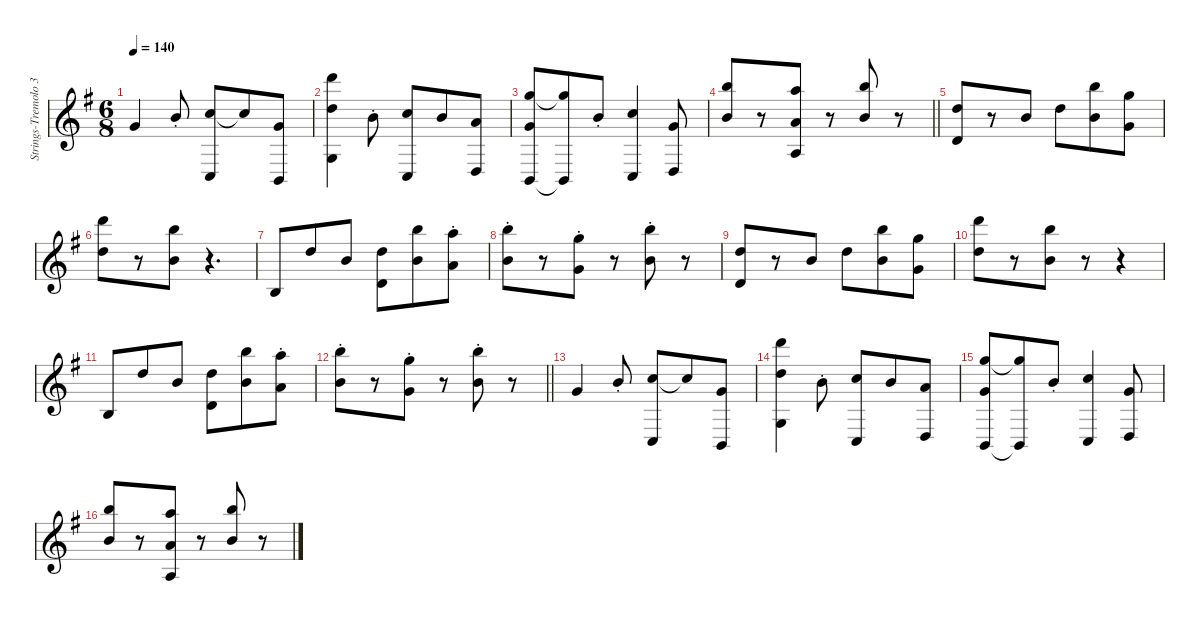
\defaultSystemsLayout 8
\hideDynamics
\bracketExtendMode groupsimilarinstruments
\firstSystemTrackNameMode fullname
\otherSystemsTrackNameOrientation horizontal
\track ("Strings-Tremolo 3" "vln.") {defaultSystemsLayout 8 instrument tremolostrings}
\staff {score}
\tuning (E4 B3 G3 D3 A2 E2)
\ts (6 8)
\tempo 140
\clef g2
\ks g
8.2{acc forcenatural}.4{dy mp beam Up} 7.1{st acc forcenatural}.8{beam Up} (8.1{acc forcenatural} 8.6{acc forcenatural}).8{beam Up} 8.1{t acc forcenatural}.8{dy f beam Up} (8.2{acc forcenatural} 7.6{acc forcenatural}).8{dy mp beam Up} |
(22.1{acc forcenatural} 15.2{acc forcenatural} 15.6{acc forcenatural}).4{beam Down} 7.1{st acc forcenatural}.8{beam Down} (8.1{acc forcenatural} 8.6{acc forcenatural}).8{beam Up} 7.1{acc forcenatural}.8{beam Up} (10.2{acc forcenatural} 10.6{acc forcenatural}).8{beam Up} |
(15.1{acc forcenatural} 8.2{acc forcenatural} 7.6{acc forcenatural}).8{beam Up} (15.1{t acc forcenatural} 7.6{t acc forcenatural}).8{dy f beam Up} 7.1{st acc forcenatural}.8{dy mp beam Up} (8.1{acc forcenatural} 8.6{acc forcenatural}).4{beam Up} (8.2{acc forcenatural} 10.6{acc forcenatural}).8{beam Up} |
\barLineRight lightlight
(19.1{acc forcenatural} 12.2{acc forcenatural}).8{beam Up} r.8{beam Up} (17.1{acc forcenatural} 10.2{acc forcenatural} 7.4{acc forcenatural}).8{beam Up} r.8{beam Up} (19.1{acc forcenatural} 12.2{acc forcenatural}).8{beam Down} r.8{beam Down} |
(10.1{acc forcenatural} 12.4{acc forcenatural}).8{dy f beam Up} r.8{beam Up} 12.2{acc forcenatural}.8{beam Up} 15.2{acc forcenatural}.8{beam Down} (19.1{acc forcenatural} 12.2{acc forcenatural}).8{beam Down} (15.1{acc forcenatural} 12.3{acc forcenatural}).8{beam Down} |
(22.1{acc forcenatural} 15.2{acc forcenatural}).8{beam Down} r.8{beam Down} (19.1{acc forcenatural} 12.2{acc forcenatural}).8{beam Down} r.4{d beam Down} |
9.4{acc forcenatural}.8{beam Up} 15.2{acc forcenatural}.8{beam Up} 12.2{acc forcenatural}.8{beam Up} (15.2{acc forcenatural} 12.4{acc forcenatural}).8{beam Down} (19.1{acc forcenatural} 12.2{acc forcenatural}).8{beam Down} (17.1{acc forcenatural} 10.2{st acc forcenatural}).8{beam Down} |
(19.1{st acc forcenatural} 12.2{st acc forcenatural}).8{beam Down} r.8{beam Down} (15.1{st acc forcenatural} 12.3{st acc forcenatural}).8{beam Down} r.8{beam Down} (19.1{st acc forcenatural} 12.2{st acc forcenatural}).8{beam Down} r.8{beam Down} |
(10.1{acc forcenatural} 12.4{acc forcenatural}).8{beam Up} r.8{beam Up} 12.2{acc forcenatural}.8{beam Up} 15.2{acc forcenatural}.8{beam Down} (19.1{acc forcenatural} 12.2{acc forcenatural}).8{beam Down} (15.1{acc forcenatural} 12.3{acc forcenatural}).8{beam Down} |
(22.1{acc forcenatural} 15.2{acc forcenatural}).8{beam Down} r.8{beam Down} (19.1{acc forcenatural} 12.2{acc forcenatural}).8{beam Down} r.8{beam Down} r.4{beam Down} |
9.4{acc forcenatural}.8{beam Up} 15.2{acc forcenatural}.8{beam Up} 12.2{acc forcenatural}.8{beam Up} (15.2{acc forcenatural} 12.4{acc forcenatural}).8{beam Down} (19.1{acc forcenatural} 12.2{acc forcenatural}).8{beam Down} (17.1{acc forcenatural} 10.2{st acc forcenatural}).8{beam Down} |
\barLineRight lightlight
(19.1{st acc forcenatural} 12.2{st acc forcenatural}).8{beam Down} r.8{beam Down} (15.1{st acc forcenatural} 12.3{st acc forcenatural}).8{beam Down} r.8{beam Down} (19.1{st acc forcenatural} 12.2{st acc forcenatural}).8{beam Down} r.8{beam Down} |
8.2{acc forcenatural}.4{dy mp beam Up} 7.1{st acc forcenatural}.8{beam Up} (8.1{acc forcenatural} 8.6{acc forcenatural}).8{beam Up} 8.1{t acc forcenatural}.8{dy f beam Up} (8.2{acc forcenatural} 7.6{acc forcenatural}).8{dy mp beam Up} |
(22.1{acc forcenatural} 15.2{acc forcenatural} 15.6{acc forcenatural}).4{beam Down} 7.1{st acc forcenatural}.8{beam Down} (8.1{acc forcenatural} 8.6{acc forcenatural}).8{beam Up} 7.1{acc forcenatural}.8{beam Up} (10.2{acc forcenatural} 10.6{acc forcenatural}).8{beam Up} |
(15.1{acc forcenatural} 8.2{acc forcenatural} 7.6{acc forcenatural}).8{beam Up} (15.1{t acc forcenatural} 7.6{t acc forcenatural}).8{dy f beam Up} 7.1{st acc forcenatural}.8{dy mp beam Up} (8.1{acc forcenatural} 8.6{acc forcenatural}).4{beam Up} (8.2{acc forcenatural} 10.6{acc forcenatural}).8{beam Up} |
(19.1{acc forcenatural} 12.2{acc forcenatural}).8{beam Up} r.8{beam Up} (17.1{acc forcenatural} 10.2{acc forcenatural} 7.4{acc forcenatural}).8{beam Up} r.8{beam Up} (19.1{acc forcenatural} 12.2{acc forcenatural}).8{beam Down} r.8{beam Down}
